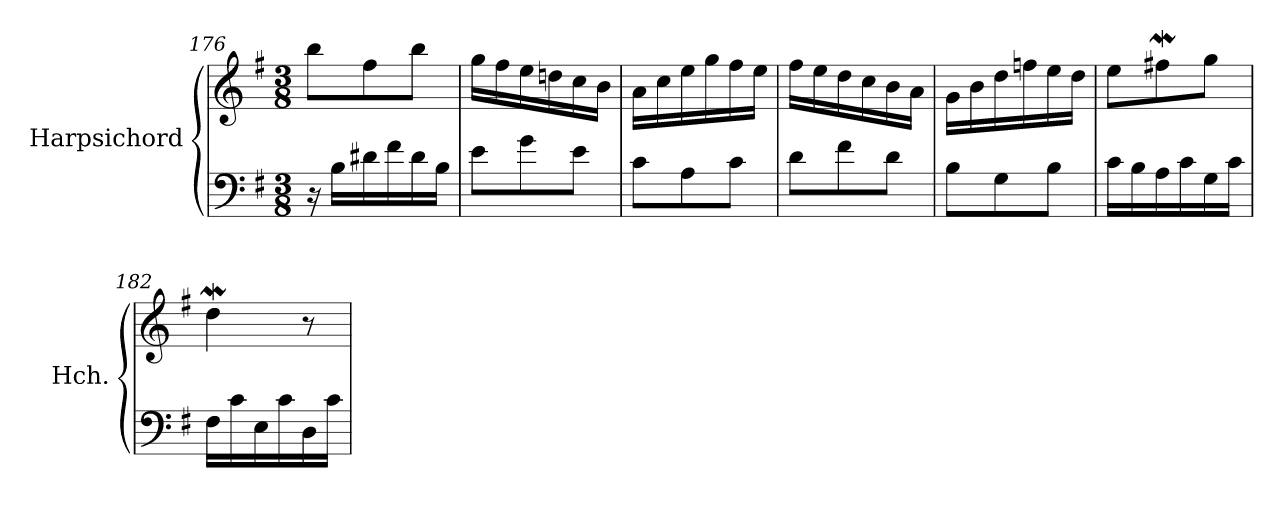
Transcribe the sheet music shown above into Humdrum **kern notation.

**kern	**kern
*part1	*part1
*staff2	*staff1
*I"Harpsichord	*
*I'Hch.	*
*clefF4	*clefG2
*k[f#]	*k[f#]
*M3/8	*M3/8
=176	=176
16r	8bb\L
16B\LL	.
16d#X\	8ff#\
16f#\	.
16d#\	8bb\J
16B\JJ	.
=177	=177
8e\L	16gg\LL
.	16ff#\
8g\	16ee\
.	16ddn\
8e\J	16cc\
.	16b\JJ
=178	=178
8c\L	16a\LL
.	16cc\
8A\	16ee\
.	16gg\
8c\J	16ff#\
.	16ee\JJ
=179	=179
8d\L	16ff#\LL
.	16ee\
8f#\	16dd\
.	16cc\
8d\J	16b\
.	16a\JJ
!!LO:LB:g=z
=180	=180
8B\L	16g\LL
.	16b\
8G\	16dd\
.	16ffn\
8B\J	16ee\
.	16dd\JJ
=181	=181
16c\LL	8ee\L
16B\	.
16A\	8ff#XW\
16c\	.
16G\	8gg\J
16c\JJ	.
=182	=182
16F#\LL	4ddW\
16c\	.
16E\	.
16c\	.
16D\	8r
16c\JJ	.
=	=
*-	*-
